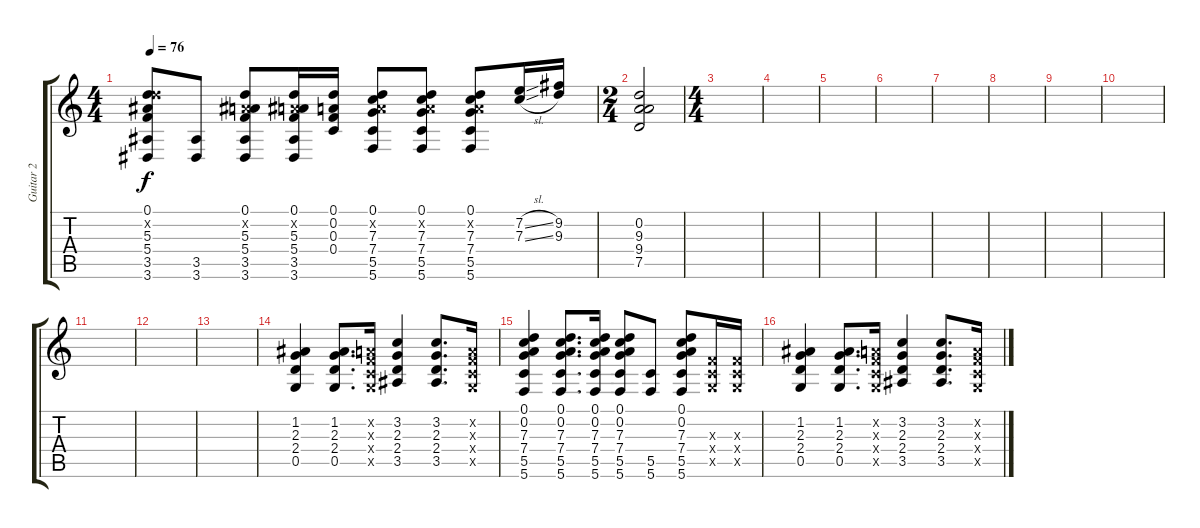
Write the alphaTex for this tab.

\track ("Guitar 2" "Guitar 2") {instrument acousticguitarsteel}
\staff {score tabs}
\tuning (D4 A3 F3 C3 G2 C2) {hide}
\ts (4 4)
\tempo 76
\clef g2
\ks c
(0.1 5.2{x} 5.3 5.4 3.5 3.6).8{dy f} (3.5 3.6).8 (0.1 0.2{x} 5.3 5.4 3.5 3.6).8 (0.1 0.2{x} 5.3 5.4 3.5 3.6).16 (0.1 0.2 0.3 0.4).16 (0.1 0.2{x} 7.3 7.4 5.5 5.6).8 (0.1 0.2{x} 7.3 7.4 5.5 5.6).8 (0.1 0.2{x} 7.3 7.4 5.5 5.6).8 (7.2{sl} 7.3{sl}).16 (9.2 9.3).16 |
\ts (2 4)
(0.2 9.3 9.4 7.5).2 |
\ts (4 4)
|
|
|
|
|
|
|
|
|
|
|
(1.2 2.3 2.4 0.5).4 (1.2 2.3 2.4 0.5).8{d} (0.2{x} 0.3{x} 0.4{x} 0.5{x}).16 (3.2 2.3 2.4 3.5).4 (3.2 2.3 2.4 3.5).8{d} (0.2{x} 0.3{x} 0.4{x} 0.5{x}).16 |
(0.1 0.2 7.3 7.4 5.5 5.6).4 (0.1 0.2 7.3 7.4 5.5 5.6).8{d} (0.1 0.2 7.3 7.4 5.5 5.6).16 (0.1 0.2 7.3 7.4 5.5 5.6).8 (5.5 5.6).8 (0.1 0.2 7.3 7.4 5.5 5.6).8 (0.3{x} 0.4{x} 0.5{x}).16 (0.3{x} 0.4{x} 0.5{x}).16 |
(1.2 2.3 2.4 0.5).4 (1.2 2.3 2.4 0.5).8{d} (0.2{x} 0.3{x} 0.4{x} 0.5{x}).16 (3.2 2.3 2.4 3.5).4 (3.2 2.3 2.4 3.5).8{d} (0.2{x} 0.3{x} 0.4{x} 0.5{x}).16
